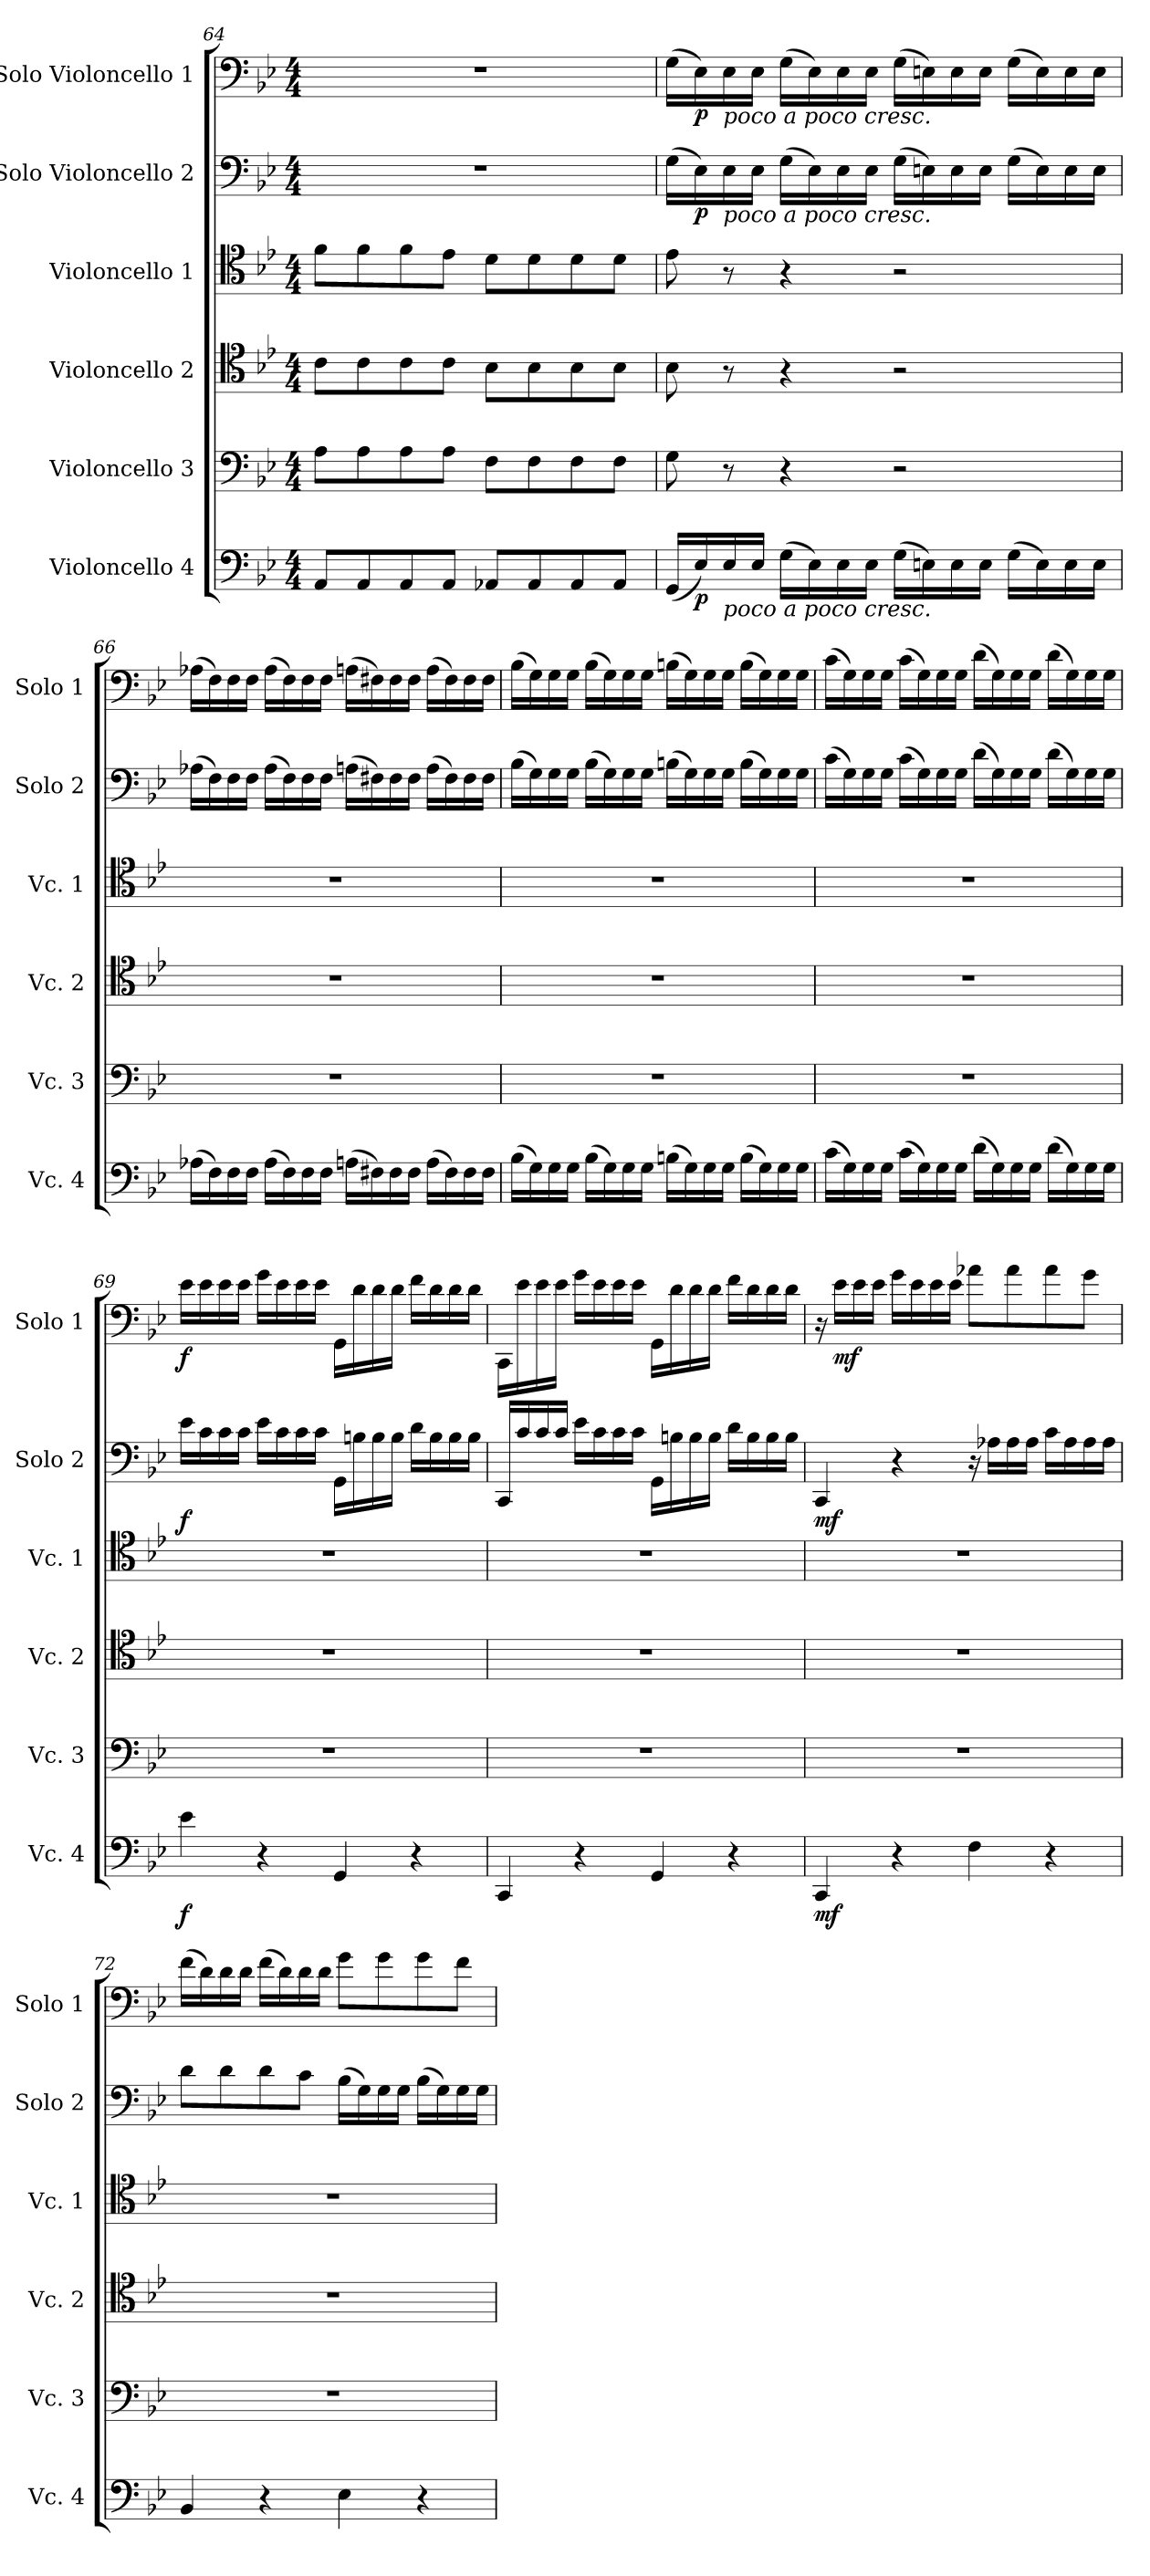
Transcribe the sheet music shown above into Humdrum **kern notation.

**kern	**dynam	**kern	**kern	**kern	**kern	**dynam	**kern	**dynam
*part6	*part6	*part5	*part4	*part3	*part2	*part2	*part1	*part1
*staff6	*staff6	*staff5	*staff4	*staff3	*staff2	*staff2	*staff1	*staff1
*I"Violoncello 4	*	*I"Violoncello 3	*I"Violoncello 2	*I"Violoncello 1	*I"Solo Violoncello 2	*	*I"Solo Violoncello 1	*
*I'Vc. 4	*	*I'Vc. 3	*I'Vc. 2	*I'Vc. 1	*I'Solo 2	*	*I'Solo 1	*
*clefF4	*	*clefF4	*clefC4	*clefC4	*clefF4	*	*clefF4	*
*k[b-e-]	*	*k[b-e-]	*k[b-e-]	*k[b-e-]	*k[b-e-]	*	*k[b-e-]	*
*M4/4	*	*M4/4	*M4/4	*M4/4	*M4/4	*	*M4/4	*
=64	=64	=64	=64	=64	=64	=64	=64	=64
8AA/L	.	8A\L	8c\L	8f\L	1r	.	1r	.
8AA/	.	8A\	8c\	8f\	.	.	.	.
8AA/	.	8A\	8c\	8f\	.	.	.	.
8AA/J	.	8A\J	8c\J	8e-\J	.	.	.	.
8AA-X/L	.	8F\L	8B-\L	8d\L	.	.	.	.
8AA-/	.	8F\	8B-\	8d\	.	.	.	.
8AA-/	.	8F\	8B-\	8d\	.	.	.	.
8AA-/J	.	8F\J	8B-\J	8d\J	.	.	.	.
!!LO:PB:g=z
=65	=65	=65	=65	=65	=65	=65	=65	=65
!	!LO:DY:b	!	!	!	!	!	!	!
!	!LO:DY:n=1:b	!	!	!	!	!LO:DY:b	!	!
!	!	!	!	!	!	!LO:DY:n=1:b	!	!LO:DY:b
!	!	!	!	!	!	!	!	!LO:DY:n=1:b
(<16GG/LL	other-dynamics fp	8G\	8B-\	8e-\	(>16G\LL	other-dynamics fp	(>16G\LL	other-dynamics fp
!	!LO:DY:n=2:b	!	!	!	!	!LO:DY:n=2:b	!	!LO:DY:n=2:b
16E-/)	p	.	.	.	16E-\)	p	16E-\)	p
!	!	!	!	!	!	!	!LO:TX:b:i:t=poco a poco cresc.	!
!	!	!	!	!	!LO:TX:b:i:t=poco a poco cresc.	!	!	!
!LO:TX:b:i:t=poco a poco cresc.	!	!	!	!	!	!	!	!
16E-/	.	8r	8r	8r	16E-\	.	16E-\	.
16E-/JJ	.	.	.	.	16E-\JJ	.	16E-\JJ	.
(>16G\LL	.	4r	4r	4r	(>16G\LL	.	(>16G\LL	.
16E-\)	.	.	.	.	16E-\)	.	16E-\)	.
16E-\	.	.	.	.	16E-\	.	16E-\	.
16E-\JJ	.	.	.	.	16E-\JJ	.	16E-\JJ	.
(>16G\LL	.	2r	2r	2r	(>16G\LL	.	(>16G\LL	.
16En\)	.	.	.	.	16En\)	.	16En\)	.
16E\	.	.	.	.	16E\	.	16E\	.
16E\JJ	.	.	.	.	16E\JJ	.	16E\JJ	.
(>16G\LL	.	.	.	.	(>16G\LL	.	(>16G\LL	.
16E\)	.	.	.	.	16E\)	.	16E\)	.
16E\	.	.	.	.	16E\	.	16E\	.
16E\JJ	.	.	.	.	16E\JJ	.	16E\JJ	.
=66	=66	=66	=66	=66	=66	=66	=66	=66
(>16A-X\LL	.	1r	1r	1r	(>16A-X\LL	.	(>16A-X\LL	.
16F\)	.	.	.	.	16F\)	.	16F\)	.
16F\	.	.	.	.	16F\	.	16F\	.
16F\JJ	.	.	.	.	16F\JJ	.	16F\JJ	.
(>16A-\LL	.	.	.	.	(>16A-\LL	.	(>16A-\LL	.
16F\)	.	.	.	.	16F\)	.	16F\)	.
16F\	.	.	.	.	16F\	.	16F\	.
16F\JJ	.	.	.	.	16F\JJ	.	16F\JJ	.
(>16An\LL	.	.	.	.	(>16An\LL	.	(>16An\LL	.
16F#X\)	.	.	.	.	16F#X\)	.	16F#X\)	.
16F#\	.	.	.	.	16F#\	.	16F#\	.
16F#\JJ	.	.	.	.	16F#\JJ	.	16F#\JJ	.
(>16A\LL	.	.	.	.	(>16A\LL	.	(>16A\LL	.
16F#\)	.	.	.	.	16F#\)	.	16F#\)	.
16F#\	.	.	.	.	16F#\	.	16F#\	.
16F#\JJ	.	.	.	.	16F#\JJ	.	16F#\JJ	.
=67	=67	=67	=67	=67	=67	=67	=67	=67
(>16B-\LL	.	1r	1r	1r	(>16B-\LL	.	(>16B-\LL	.
16G\)	.	.	.	.	16G\)	.	16G\)	.
16G\	.	.	.	.	16G\	.	16G\	.
16G\JJ	.	.	.	.	16G\JJ	.	16G\JJ	.
(>16B-\LL	.	.	.	.	(>16B-\LL	.	(>16B-\LL	.
16G\)	.	.	.	.	16G\)	.	16G\)	.
16G\	.	.	.	.	16G\	.	16G\	.
16G\JJ	.	.	.	.	16G\JJ	.	16G\JJ	.
(>16Bn\LL	.	.	.	.	(>16Bn\LL	.	(>16Bn\LL	.
16G\)	.	.	.	.	16G\)	.	16G\)	.
16G\	.	.	.	.	16G\	.	16G\	.
16G\JJ	.	.	.	.	16G\JJ	.	16G\JJ	.
(>16B\LL	.	.	.	.	(>16B\LL	.	(>16B\LL	.
16G\)	.	.	.	.	16G\)	.	16G\)	.
16G\	.	.	.	.	16G\	.	16G\	.
16G\JJ	.	.	.	.	16G\JJ	.	16G\JJ	.
!!LO:LB:g=z
=68	=68	=68	=68	=68	=68	=68	=68	=68
(>16c\LL	.	1r	1r	1r	(>16c\LL	.	(>16c\LL	.
16G\)	.	.	.	.	16G\)	.	16G\)	.
16G\	.	.	.	.	16G\	.	16G\	.
16G\JJ	.	.	.	.	16G\JJ	.	16G\JJ	.
(>16c\LL	.	.	.	.	(>16c\LL	.	(>16c\LL	.
16G\)	.	.	.	.	16G\)	.	16G\)	.
16G\	.	.	.	.	16G\	.	16G\	.
16G\JJ	.	.	.	.	16G\JJ	.	16G\JJ	.
(>16d\LL	.	.	.	.	(>16d\LL	.	(>16d\LL	.
16G\)	.	.	.	.	16G\)	.	16G\)	.
16G\	.	.	.	.	16G\	.	16G\	.
16G\JJ	.	.	.	.	16G\JJ	.	16G\JJ	.
(>16d\LL	.	.	.	.	(>16d\LL	.	(>16d\LL	.
16G\)	.	.	.	.	16G\)	.	16G\)	.
16G\	.	.	.	.	16G\	.	16G\	.
16G\JJ	.	.	.	.	16G\JJ	.	16G\JJ	.
=69	=69	=69	=69	=69	=69	=69	=69	=69
!	!LO:DY:b	!	!	!	!	!LO:DY:b	!	!LO:DY:b
4e-\	f	1r	1r	1r	16e-\LL	f	16e-\LL	f
.	.	.	.	.	16c\	.	16e-\	.
.	.	.	.	.	16c\	.	16e-\	.
.	.	.	.	.	16c\JJ	.	16e-\JJ	.
4r	.	.	.	.	16e-\LL	.	16g\LL	.
.	.	.	.	.	16c\	.	16e-\	.
.	.	.	.	.	16c\	.	16e-\	.
.	.	.	.	.	16c\JJ	.	16e-\JJ	.
4GG/	.	.	.	.	16GG\LL	.	16GG\LL	.
.	.	.	.	.	16Bn\	.	16d\	.
.	.	.	.	.	16B\	.	16d\	.
.	.	.	.	.	16B\JJ	.	16d\JJ	.
4r	.	.	.	.	16d\LL	.	16f\LL	.
.	.	.	.	.	16B\	.	16d\	.
.	.	.	.	.	16B\	.	16d\	.
.	.	.	.	.	16B\JJ	.	16d\JJ	.
!!LO:PB:g=z
=70	=70	=70	=70	=70	=70	=70	=70	=70
4CC/	.	1r	1r	1r	16CC/LL	.	16CC\LL	.
.	.	.	.	.	16c/	.	16e-\	.
.	.	.	.	.	16c/	.	16e-\	.
.	.	.	.	.	16c/JJ	.	16e-\JJ	.
4r	.	.	.	.	16e-\LL	.	16g\LL	.
.	.	.	.	.	16c\	.	16e-\	.
.	.	.	.	.	16c\	.	16e-\	.
.	.	.	.	.	16c\JJ	.	16e-\JJ	.
4GG/	.	.	.	.	16GG\LL	.	16GG\LL	.
.	.	.	.	.	16Bn\	.	16d\	.
.	.	.	.	.	16B\	.	16d\	.
.	.	.	.	.	16B\JJ	.	16d\JJ	.
4r	.	.	.	.	16d\LL	.	16f\LL	.
.	.	.	.	.	16B\	.	16d\	.
.	.	.	.	.	16B\	.	16d\	.
.	.	.	.	.	16B\JJ	.	16d\JJ	.
=71	=71	=71	=71	=71	=71	=71	=71	=71
!	!LO:DY:b	!	!	!	!	!LO:DY:b	!	!
4CC/	mf	1r	1r	1r	4CC/	mf	16r	.
!	!	!	!	!	!	!	!	!LO:DY:b
.	.	.	.	.	.	.	16e-\LL	mf
.	.	.	.	.	.	.	16e-\	.
.	.	.	.	.	.	.	16e-\JJ	.
4r	.	.	.	.	4r	.	16g\LL	.
.	.	.	.	.	.	.	16e-\	.
.	.	.	.	.	.	.	16e-\	.
.	.	.	.	.	.	.	16e-\JJ	.
4F\	.	.	.	.	16r	.	8a-X\L	.
.	.	.	.	.	16A-X\LL	.	.	.
.	.	.	.	.	16A-\	.	8a-\	.
.	.	.	.	.	16A-\JJ	.	.	.
4r	.	.	.	.	16c\LL	.	8a-\	.
.	.	.	.	.	16A-\	.	.	.
.	.	.	.	.	16A-\	.	8g\J	.
.	.	.	.	.	16A-\JJ	.	.	.
!!LO:LB:g=z
=72	=72	=72	=72	=72	=72	=72	=72	=72
4BB-/	.	1r	1r	1r	8d\L	.	(>16f\LL	.
.	.	.	.	.	.	.	16d\)	.
.	.	.	.	.	8d\	.	16d\	.
.	.	.	.	.	.	.	16d\JJ	.
4r	.	.	.	.	8d\	.	(>16f\LL	.
.	.	.	.	.	.	.	16d\)	.
.	.	.	.	.	8c\J	.	16d\	.
.	.	.	.	.	.	.	16d\JJ	.
4E-\	.	.	.	.	(>16B-\LL	.	8g\L	.
.	.	.	.	.	16G\)	.	.	.
.	.	.	.	.	16G\	.	8g\	.
.	.	.	.	.	16G\JJ	.	.	.
4r	.	.	.	.	(>16B-\LL	.	8g\	.
.	.	.	.	.	16G\)	.	.	.
.	.	.	.	.	16G\	.	8f\J	.
.	.	.	.	.	16G\JJ	.	.	.
=	=	=	=	=	=	=	=	=
*-	*-	*-	*-	*-	*-	*-	*-	*-
